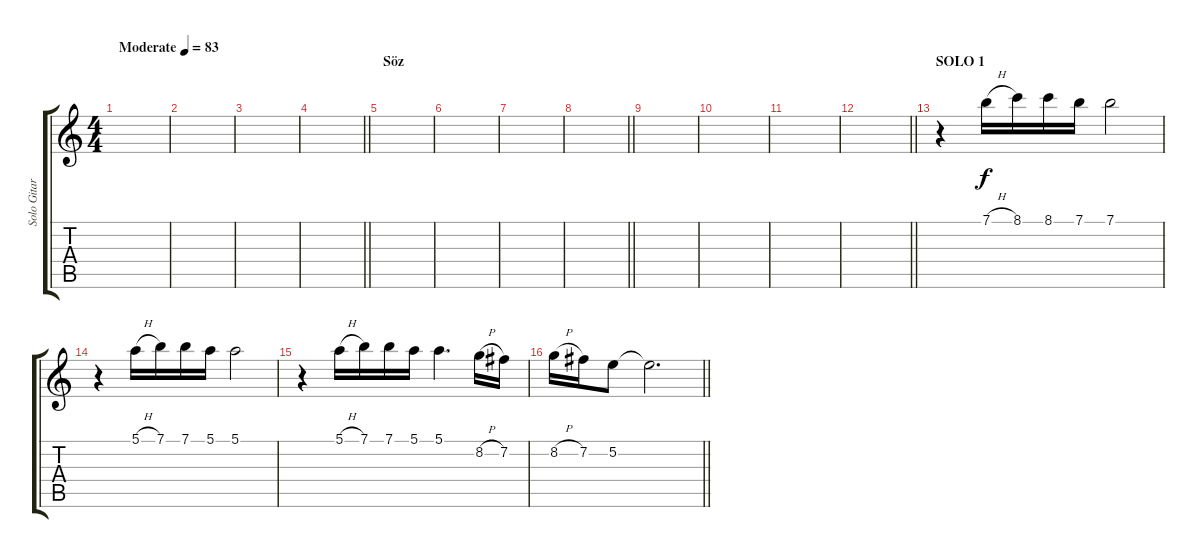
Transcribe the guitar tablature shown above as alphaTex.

\track ("Solo Gitar 1" "Solo Gitar") {instrument acousticguitarsteel}
\staff {score tabs}
\tuning (E4 B3 G3 D3 A2 E2) {hide}
\ts (4 4)
\tempo (83 "Moderate")
\clef g2
\ks c
|
|
|
\barLineRight lightlight
|
\section ("" "Söz")
|
|
|
\barLineRight lightlight
|
|
|
|
\barLineRight lightlight
|
\section ("" "SOLO 1")
r.4 7.1{h}.16 8.1.16 8.1.16 7.1.16 7.1.2 |
r.4 5.1{h}.16 7.1.16 7.1.16 5.1.16 5.1.2 |
r.4 5.1{h}.16 7.1.16 7.1.16 5.1.16 5.1.4{d} 8.2{h}.16 7.2.16 |
\barLineRight lightlight
8.2{h}.16 7.2.16 5.2.8 5.2{t}.2{d}
